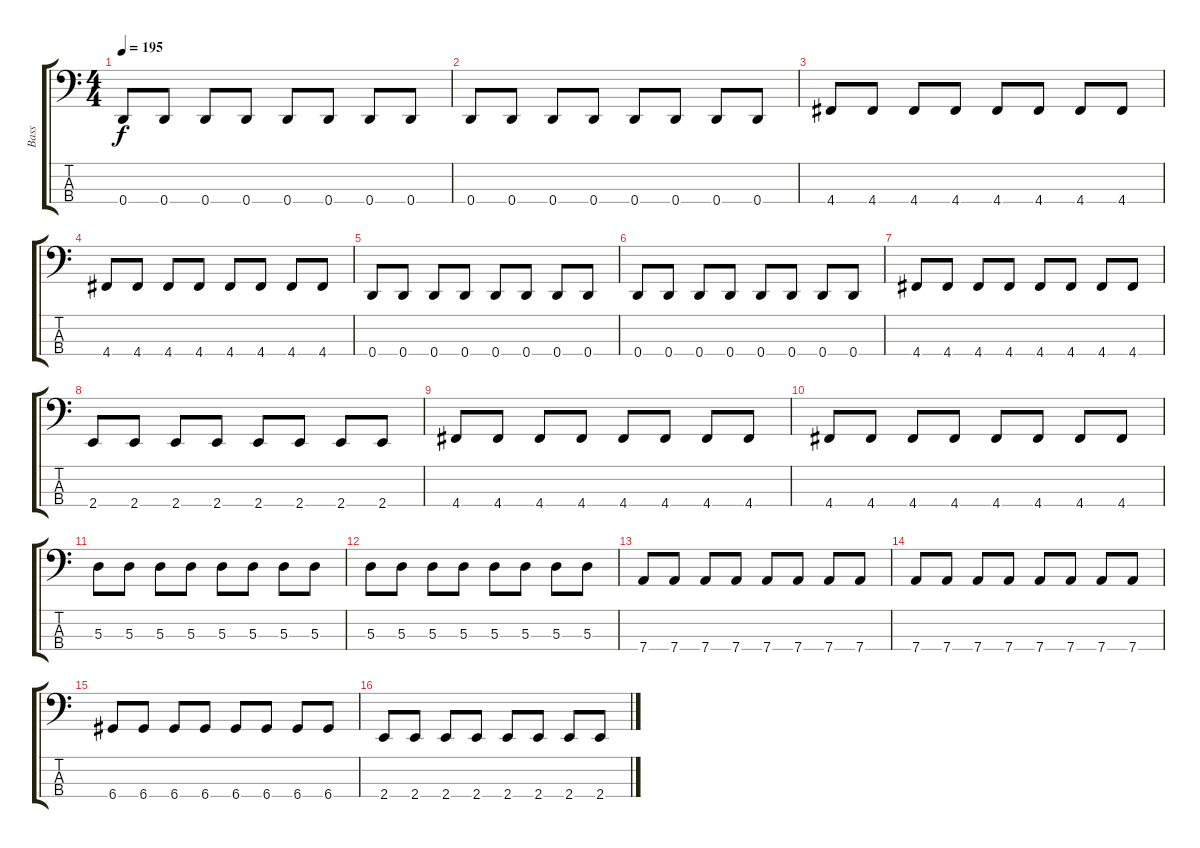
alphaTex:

\track ("Bass" "Bass") {instrument electricbasspick}
\staff {score tabs}
\tuning (G2 D2 A1 D1) {hide}
\ts (4 4)
\tempo 195
\clef f4
\ks c
0.4.8{dy f} 0.4.8 0.4.8 0.4.8 0.4.8 0.4.8 0.4.8 0.4.8 |
0.4.8 0.4.8 0.4.8 0.4.8 0.4.8 0.4.8 0.4.8 0.4.8 |
4.4.8 4.4.8 4.4.8 4.4.8 4.4.8 4.4.8 4.4.8 4.4.8 |
4.4.8 4.4.8 4.4.8 4.4.8 4.4.8 4.4.8 4.4.8 4.4.8 |
0.4.8 0.4.8 0.4.8 0.4.8 0.4.8 0.4.8 0.4.8 0.4.8 |
0.4.8 0.4.8 0.4.8 0.4.8 0.4.8 0.4.8 0.4.8 0.4.8 |
4.4.8 4.4.8 4.4.8 4.4.8 4.4.8 4.4.8 4.4.8 4.4.8 |
2.4.8 2.4.8 2.4.8 2.4.8 2.4.8 2.4.8 2.4.8 2.4.8 |
4.4.8 4.4.8 4.4.8 4.4.8 4.4.8 4.4.8 4.4.8 4.4.8 |
4.4.8 4.4.8 4.4.8 4.4.8 4.4.8 4.4.8 4.4.8 4.4.8 |
5.3.8 5.3.8 5.3.8 5.3.8 5.3.8 5.3.8 5.3.8 5.3.8 |
5.3.8 5.3.8 5.3.8 5.3.8 5.3.8 5.3.8 5.3.8 5.3.8 |
7.4.8 7.4.8 7.4.8 7.4.8 7.4.8 7.4.8 7.4.8 7.4.8 |
7.4.8 7.4.8 7.4.8 7.4.8 7.4.8 7.4.8 7.4.8 7.4.8 |
6.4.8 6.4.8 6.4.8 6.4.8 6.4.8 6.4.8 6.4.8 6.4.8 |
2.4.8 2.4.8 2.4.8 2.4.8 2.4.8 2.4.8 2.4.8 2.4.8
